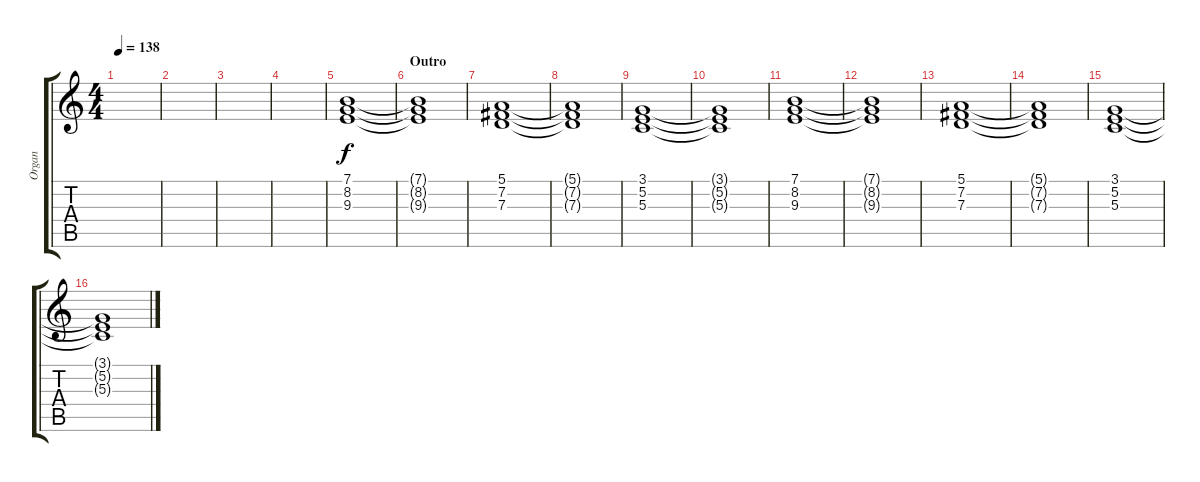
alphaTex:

\track ("Organ" "Organ") {instrument drawbarorgan}
\staff {score tabs}
\tuning (E4 B3 G3 D3 A2 E2) {hide}
\ts (4 4)
\tempo 138
\clef g2
\ks c
|
|
|
|
(7.1 8.2 9.3).1{dy f} |
\section ("" "Outro")
(7.1{t} 8.2{t} 9.3{t}).1 |
(5.1 7.2 7.3).1 |
(5.1{t} 7.2{t} 7.3{t}).1 |
(3.1 5.2 5.3).1 |
(3.1{t} 5.2{t} 5.3{t}).1 |
(7.1 8.2 9.3).1 |
(7.1{t} 8.2{t} 9.3{t}).1 |
(5.1 7.2 7.3).1 |
(5.1{t} 7.2{t} 7.3{t}).1 |
(3.1 5.2 5.3).1 |
(3.1{t} 5.2{t} 5.3{t}).1
